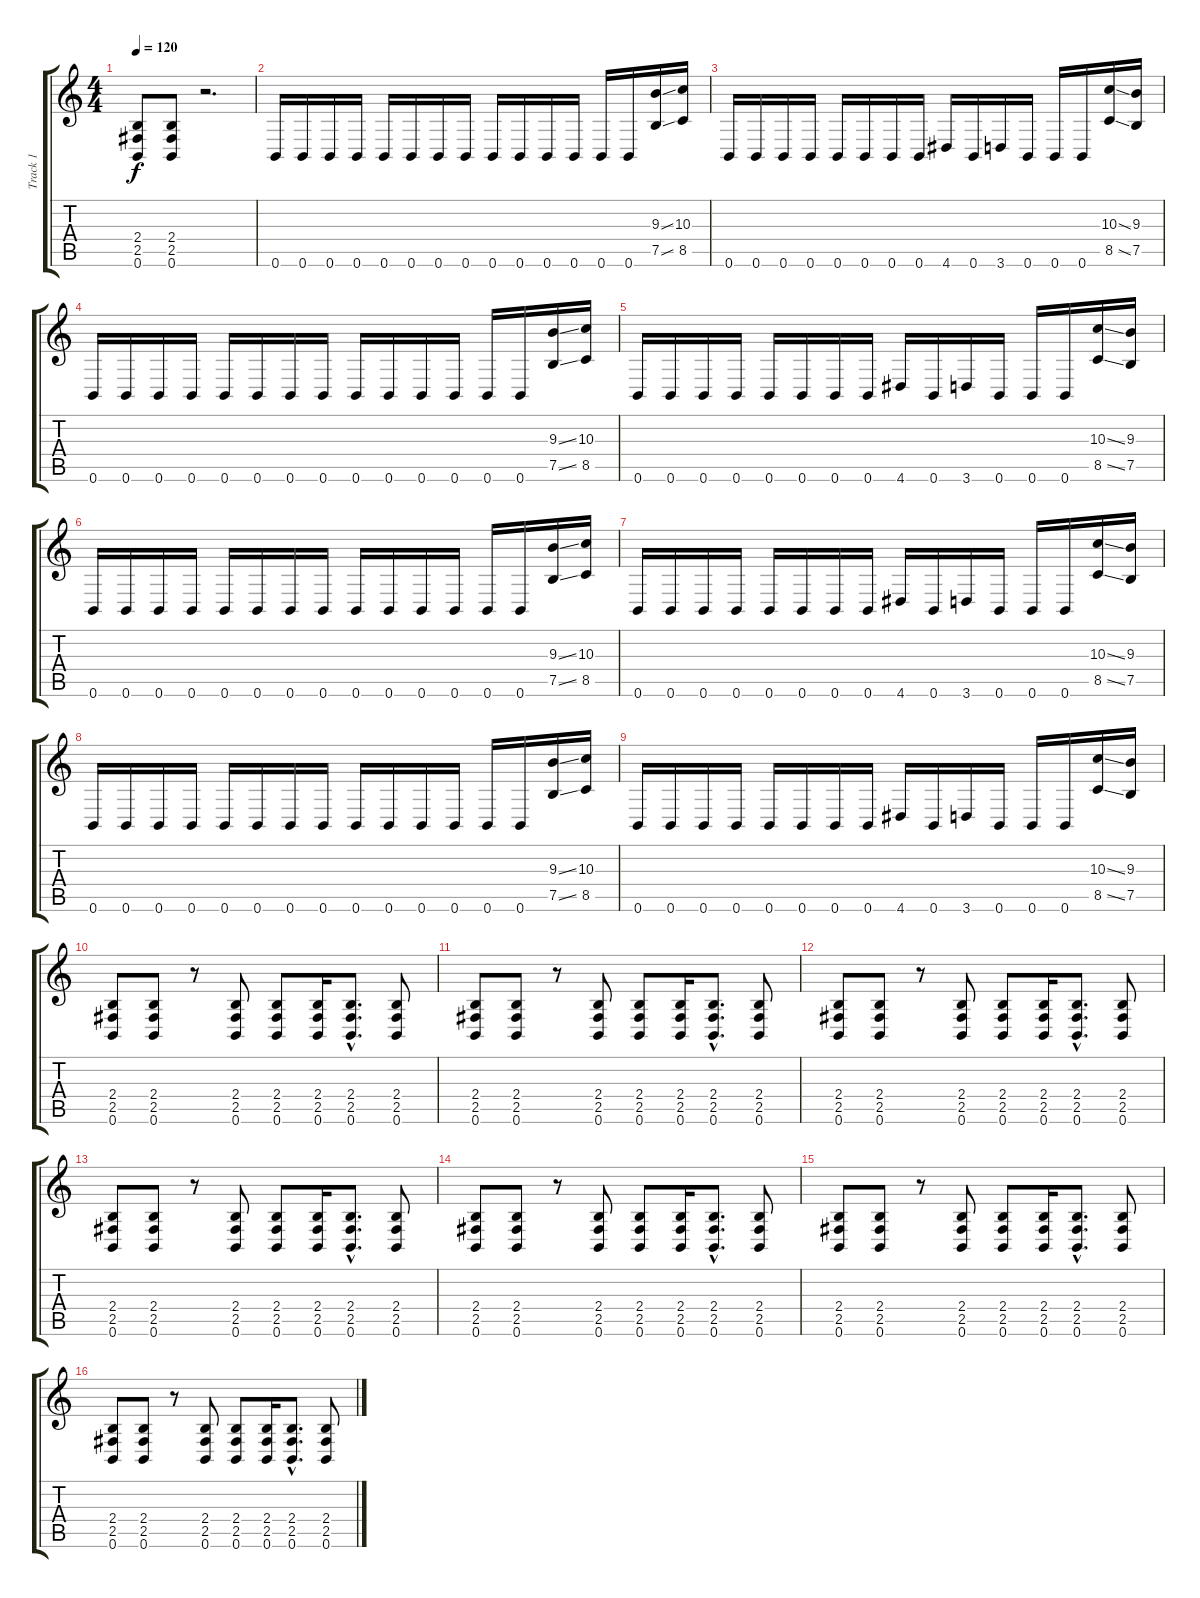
\track ("Track 1" "Track 1") {instrument distortionguitar}
\staff {score tabs}
\tuning (B3 G3 D3 A2 E2 B1) {hide}
\ts (4 4)
\tempo 120
\clef g2
\ks c
(2.4 2.5 0.6).8{dy f} (2.4 2.5 0.6).8 r.2{d} |
0.6.16 0.6.16 0.6.16 0.6.16 0.6.16 0.6.16 0.6.16 0.6.16 0.6.16 0.6.16 0.6.16 0.6.16 0.6.16 0.6.16 (9.3{ss} 7.5{ss}).16 (10.3 8.5).16 |
0.6.16 0.6.16 0.6.16 0.6.16 0.6.16 0.6.16 0.6.16 0.6.16 4.6.16 0.6.16 3.6.16 0.6.16 0.6.16 0.6.16 (10.3{ss} 8.5{ss}).16 (9.3 7.5).16 |
0.6.16 0.6.16 0.6.16 0.6.16 0.6.16 0.6.16 0.6.16 0.6.16 0.6.16 0.6.16 0.6.16 0.6.16 0.6.16 0.6.16 (9.3{ss} 7.5{ss}).16 (10.3 8.5).16 |
0.6.16 0.6.16 0.6.16 0.6.16 0.6.16 0.6.16 0.6.16 0.6.16 4.6.16 0.6.16 3.6.16 0.6.16 0.6.16 0.6.16 (10.3{ss} 8.5{ss}).16 (9.3 7.5).16 |
0.6.16 0.6.16 0.6.16 0.6.16 0.6.16 0.6.16 0.6.16 0.6.16 0.6.16 0.6.16 0.6.16 0.6.16 0.6.16 0.6.16 (9.3{ss} 7.5{ss}).16 (10.3 8.5).16 |
0.6.16 0.6.16 0.6.16 0.6.16 0.6.16 0.6.16 0.6.16 0.6.16 4.6.16 0.6.16 3.6.16 0.6.16 0.6.16 0.6.16 (10.3{ss} 8.5{ss}).16 (9.3 7.5).16 |
0.6.16 0.6.16 0.6.16 0.6.16 0.6.16 0.6.16 0.6.16 0.6.16 0.6.16 0.6.16 0.6.16 0.6.16 0.6.16 0.6.16 (9.3{ss} 7.5{ss}).16 (10.3 8.5).16 |
0.6.16 0.6.16 0.6.16 0.6.16 0.6.16 0.6.16 0.6.16 0.6.16 4.6.16 0.6.16 3.6.16 0.6.16 0.6.16 0.6.16 (10.3{ss} 8.5{ss}).16 (9.3 7.5).16 |
(2.4 2.5 0.6).8 (2.4 2.5 0.6).8 r.8 (2.4 2.5 0.6).8 (2.4 2.5 0.6).8 (2.4 2.5 0.6).16 (2.4{hac} 2.5{hac} 0.6{hac}).8{d} (2.4 2.5 0.6).8 |
(2.4 2.5 0.6).8 (2.4 2.5 0.6).8 r.8 (2.4 2.5 0.6).8 (2.4 2.5 0.6).8 (2.4 2.5 0.6).16 (2.4{hac} 2.5{hac} 0.6{hac}).8{d} (2.4 2.5 0.6).8 |
(2.4 2.5 0.6).8 (2.4 2.5 0.6).8 r.8 (2.4 2.5 0.6).8 (2.4 2.5 0.6).8 (2.4 2.5 0.6).16 (2.4{hac} 2.5{hac} 0.6{hac}).8{d} (2.4 2.5 0.6).8 |
(2.4 2.5 0.6).8 (2.4 2.5 0.6).8 r.8 (2.4 2.5 0.6).8 (2.4 2.5 0.6).8 (2.4 2.5 0.6).16 (2.4{hac} 2.5{hac} 0.6{hac}).8{d} (2.4 2.5 0.6).8 |
(2.4 2.5 0.6).8 (2.4 2.5 0.6).8 r.8 (2.4 2.5 0.6).8 (2.4 2.5 0.6).8 (2.4 2.5 0.6).16 (2.4{hac} 2.5{hac} 0.6{hac}).8{d} (2.4 2.5 0.6).8 |
(2.4 2.5 0.6).8 (2.4 2.5 0.6).8 r.8 (2.4 2.5 0.6).8 (2.4 2.5 0.6).8 (2.4 2.5 0.6).16 (2.4{hac} 2.5{hac} 0.6{hac}).8{d} (2.4 2.5 0.6).8 |
(2.4 2.5 0.6).8 (2.4 2.5 0.6).8 r.8 (2.4 2.5 0.6).8 (2.4 2.5 0.6).8 (2.4 2.5 0.6).16 (2.4{hac} 2.5{hac} 0.6{hac}).8{d} (2.4 2.5 0.6).8
